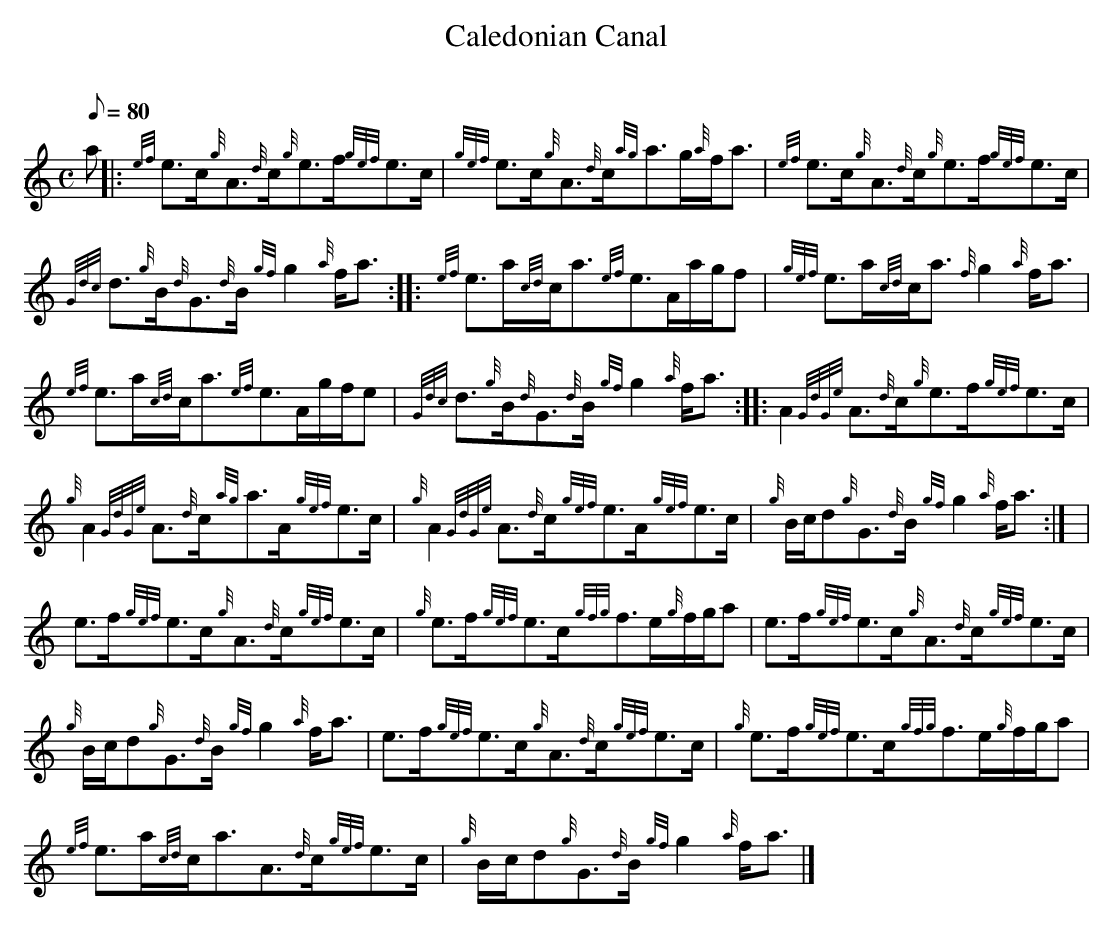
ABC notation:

X:1
T:Caledonian Canal
M:C
L:1/8
Q:80
C:
K:HP
a |: \
{ef}e3/2c/2{g}A3/2{d}c/2{g}e3/2f/2{gef}e3/2c/2 | \
{gef}e3/2c/2{g}A3/2{d}c/2{ag}a3/2g/2{a}f/2a3/2 | \
{ef}e3/2c/2{g}A3/2{d}c/2{g}e3/2f/2{gef}e3/2c/2 |
{Gdc}d3/2{g}B/2{d}G3/2{d}B/2{gf}g2{a}f/2a3/2 :: \
{ef}e3/2a/2{cd}c/2a3/2{ef}e3/2A/2a/2g/2f | \
{gef}e3/2a/2{cd}c/2a3/2{f}g2{a}f/2a3/2 |
{ef}e3/2a/2{cd}c/2a3/2{ef}e3/2A/2g/2f/2e | \
{Gdc}d3/2{g}B/2{d}G3/2{d}B/2{gf}g2{a}f/2a3/2 :: \
A2{GdGe}A3/2{d}c/2{g}e3/2f/2{gef}e3/2c/2 |
{g}A2{GdGe}A3/2{d}c/2{ag}a3/2A/2{gef}e3/2c/2 | \
{g}A2{GdGe}A3/2{d}c/2{gef}e3/2A/2{gef}e3/2c/2 | \
{g}B/2c/2d{g}G3/2{d}B/2{gf}g2{a}f/2a3/2:| [ |
e3/2f/2{gef}e3/2c/2{g}A3/2{d}c/2{gef}e3/2c/2 | \
{g}e3/2f/2{gef}e3/2c/2{gfg}f3/2e/2{g}f/2g/2a | \
e3/2f/2{gef}e3/2c/2{g}A3/2{d}c/2{gef}e3/2c/2 |
{g}B/2c/2d{g}G3/2{d}B/2{gf}g2{a}f/2a3/2 | \
e3/2f/2{gef}e3/2c/2{g}A3/2{d}c/2{gef}e3/2c/2 | \
{g}e3/2f/2{gef}e3/2c/2{gfg}f3/2e/2{g}f/2g/2a |
{ef}e3/2a/2{cd}c/2a3/2A3/2{d}c/2{gef}e3/2c/2 | \
{g}B/2c/2d{g}G3/2{d}B/2{gf}g2{a}f/2a3/2|]
